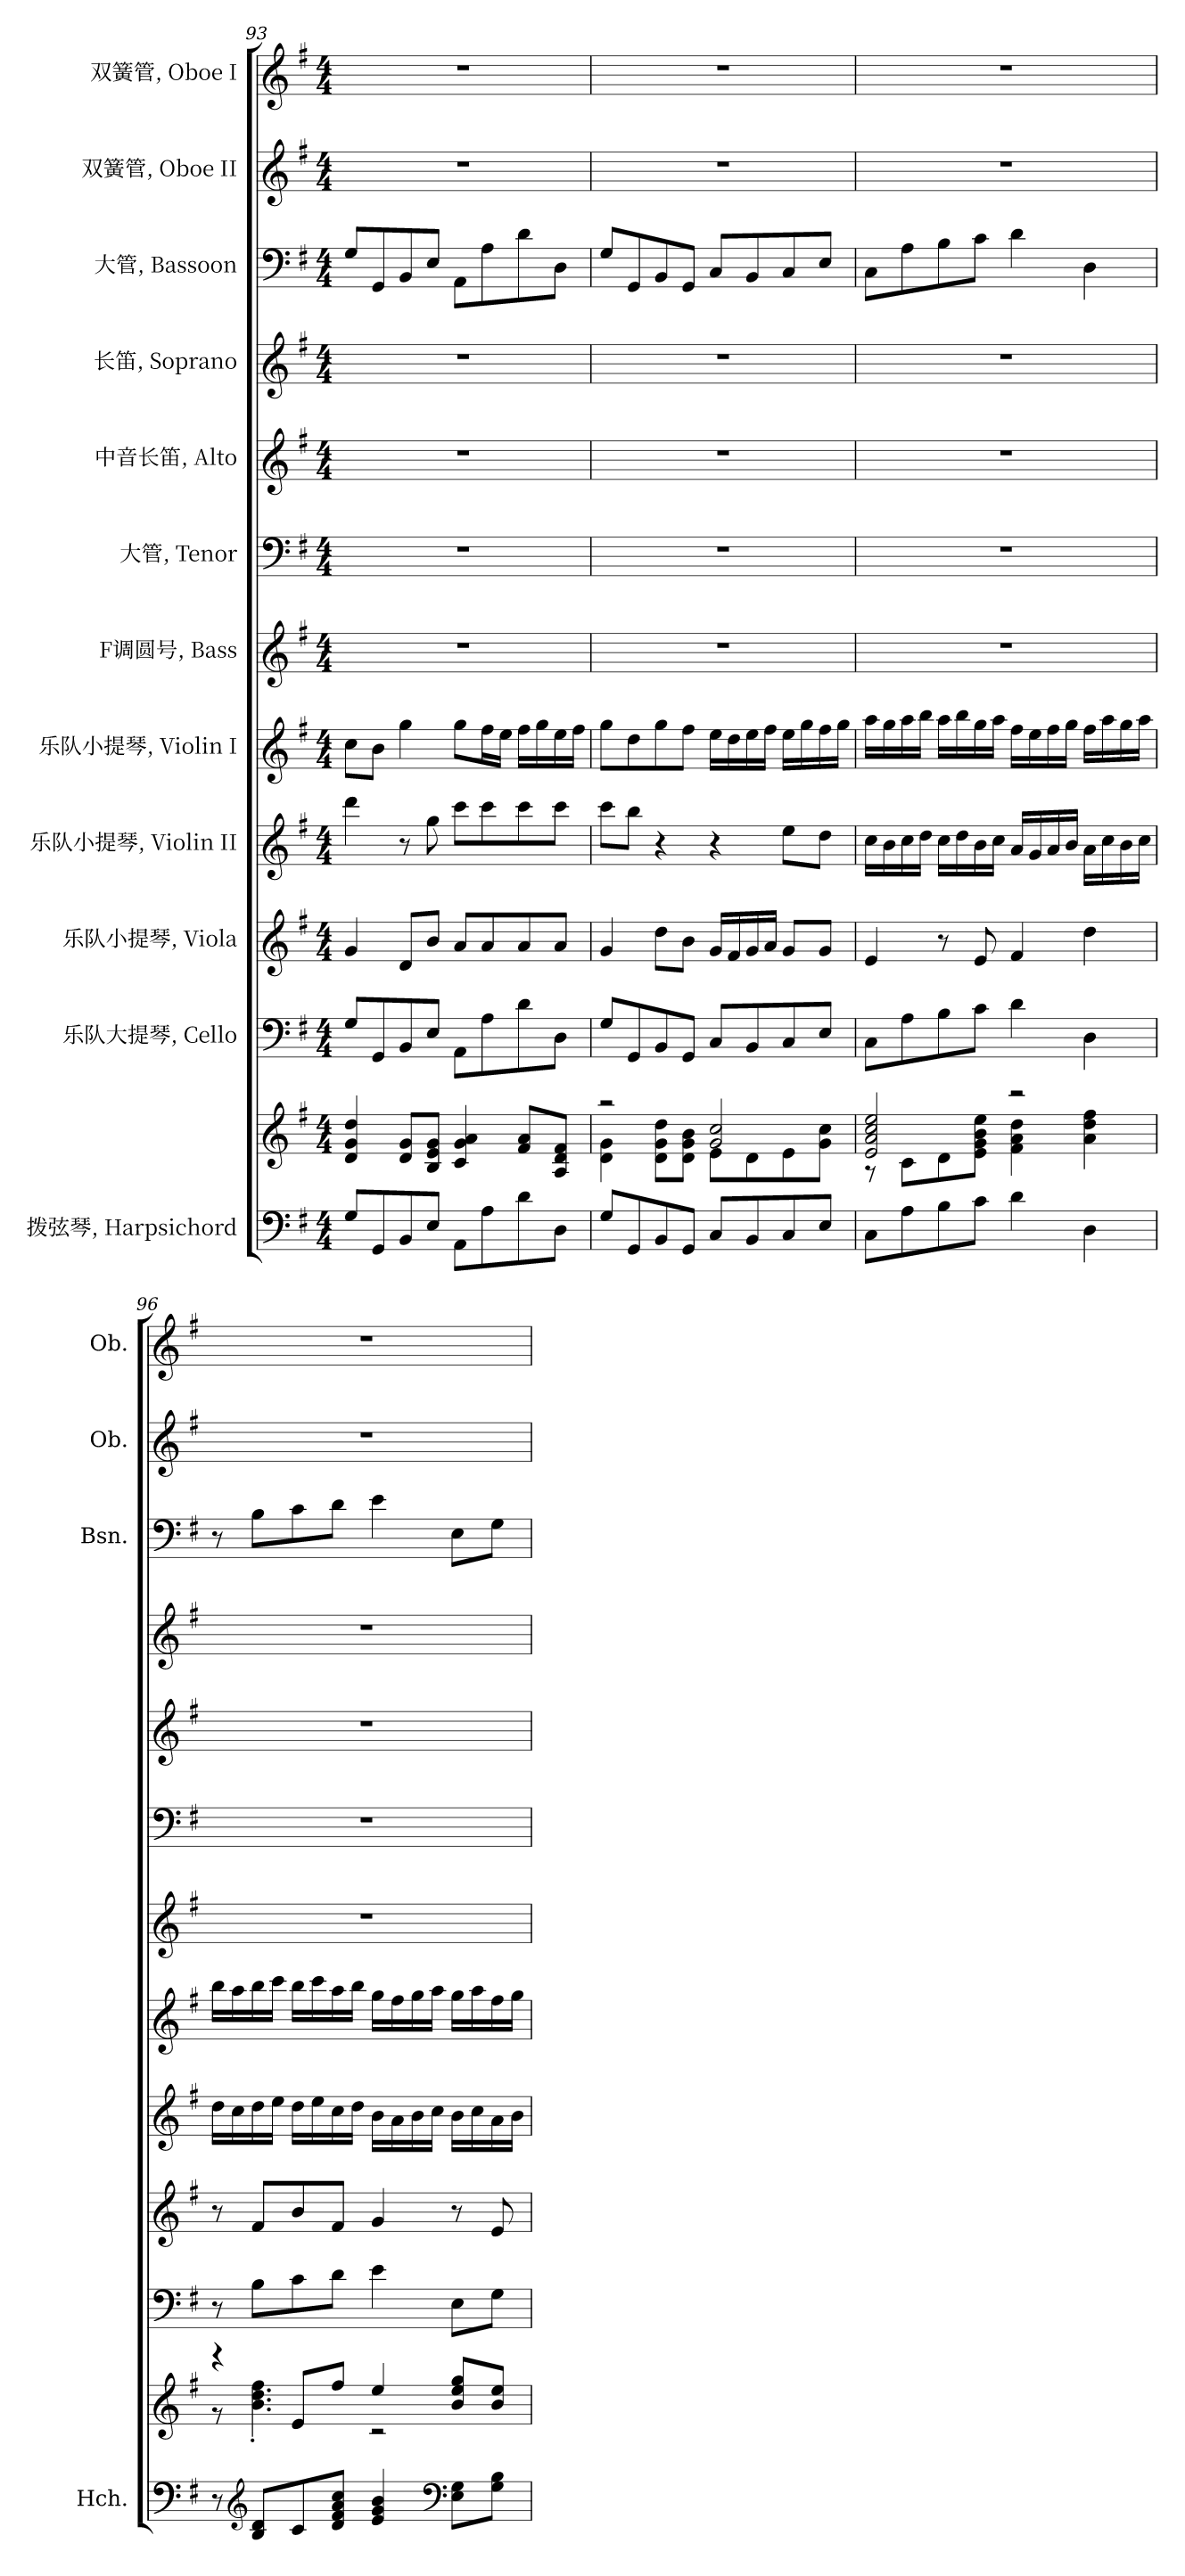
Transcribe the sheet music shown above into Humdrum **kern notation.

**kern	**kern	**kern	**kern	**kern	**kern	**kern	**kern	**kern	**kern	**kern	**kern	**kern
*part12	*part12	*part11	*part10	*part9	*part8	*part7	*part6	*part5	*part4	*part3	*part2	*part1
*staff13	*staff12	*staff11	*staff10	*staff9	*staff8	*staff7	*staff6	*staff5	*staff4	*staff3	*staff2	*staff1
*I"拨弦琴, Harpsichord	*	*I"乐队大提琴, Cello	*I"乐队小提琴, Viola	*I"乐队小提琴, Violin II	*I"乐队小提琴, Violin I	*I"F调圆号, Bass	*I"大管, Tenor	*I"中音长笛, Alto	*I"长笛, Soprano	*I"大管, Bassoon	*I"双簧管, Oboe II	*I"双簧管, Oboe I
*I'Hch.	*	*	*	*	*	*	*	*	*	*I'Bsn.	*I'Ob.	*I'Ob.
*clefF4	*clefG2	*clefF4	*clefG2	*clefG2	*clefG2	*clefG2	*clefF4	*clefG2	*clefG2	*clefF4	*clefG2	*clefG2
*	*	*	*	*	*	*ITrd4c7	*	*ITrd3c5	*	*	*	*
*k[f#]	*k[f#]	*k[f#]	*k[f#]	*k[f#]	*k[f#]	*k[]	*k[f#]	*k[f#c#]	*k[f#]	*k[f#]	*k[f#]	*k[f#]
*M4/4	*M4/4	*M4/4	*M4/4	*M4/4	*M4/4	*M4/4	*M4/4	*M4/4	*M4/4	*M4/4	*M4/4	*M4/4
=93	=93	=93	=93	=93	=93	=93	=93	=93	=93	=93	=93	=93
8G/L	4d/ 4g/ 4dd/	8G/L	4g/	4ddd\	8cc\L	1r	1r	1r	1r	8G/L	1r	1r
8GG/	.	8GG/	.	.	8b\J	.	.	.	.	8GG/	.	.
8BB/	8d/ 8g/L	8BB/	8d/L	8r	4gg\	.	.	.	.	8BB/	.	.
8E/J	8B/ 8e/ 8g/J	8E/J	8b/J	8gg\	.	.	.	.	.	8E/J	.	.
8AA\L	4c/ 4g/ 4a/	8AA\L	8a/L	8ccc\L	8gg\L	.	.	.	.	8AA\L	.	.
8A\	.	8A\	8a/	8ccc\	16ff#\L	.	.	.	.	8A\	.	.
.	.	.	.	.	16ee\JJ	.	.	.	.	.	.	.
8d\	8f#/ 8a/L	8d\	8a/	8ccc\	16ff#\LL	.	.	.	.	8d\	.	.
.	.	.	.	.	16gg\	.	.	.	.	.	.	.
8D\J	8A/ 8d/ 8f#/J	8D\J	8a/J	8ccc\J	16ee\	.	.	.	.	8D\J	.	.
.	.	.	.	.	16ff#\JJ	.	.	.	.	.	.	.
!!LO:PB:g=z
=94	=94	=94	=94	=94	=94	=94	=94	=94	=94	=94	=94	=94
*	*^	*	*	*	*	*	*	*	*	*	*	*
8G/L	2r	4d\ 4g\	8G/L	4g/	8ccc\L	8gg\L	1r	1r	1r	1r	8G/L	1r	1r
8GG/	.	.	8GG/	.	8bb\J	8dd\	.	.	.	.	8GG/	.	.
8BB/	.	8d\ 8g\ 8dd\L	8BB/	8dd\L	4r	8gg\	.	.	.	.	8BB/	.	.
8GG/J	.	8d\ 8g\ 8b\J	8GG/J	8b\J	.	8ff#\J	.	.	.	.	8GG/J	.	.
8C/L	2g/ 2cc/	8e\L	8C/L	16g/LL	4r	16ee\LL	.	.	.	.	8C/L	.	.
.	.	.	.	16f#/	.	16dd\	.	.	.	.	.	.	.
8BB/	.	8d\	8BB/	16g/	.	16ee\	.	.	.	.	8BB/	.	.
.	.	.	.	16a/JJ	.	16ff#\JJ	.	.	.	.	.	.	.
8C/	.	8e\	8C/	8g/L	8ee\L	16ee\LL	.	.	.	.	8C/	.	.
.	.	.	.	.	.	16gg\	.	.	.	.	.	.	.
8E/J	.	8g\ 8cc\J	8E/J	8g/J	8dd\J	16ff#\	.	.	.	.	8E/J	.	.
.	.	.	.	.	.	16gg\JJ	.	.	.	.	.	.	.
=95	=95	=95	=95	=95	=95	=95	=95	=95	=95	=95	=95	=95	=95
8C\L	2e/ 2a/ 2cc/ 2ee/	8r	8C\L	4e/	16cc\LL	16aa\LL	1r	1r	1r	1r	8C\L	1r	1r
.	.	.	.	.	16b\	16gg\	.	.	.	.	.	.	.
8A\	.	8c\L	8A\	.	16cc\	16aa\	.	.	.	.	8A\	.	.
.	.	.	.	.	16dd\JJ	16bb\JJ	.	.	.	.	.	.	.
8B\	.	8d\	8B\	8r	16cc\LL	16aa\LL	.	.	.	.	8B\	.	.
.	.	.	.	.	16dd\	16bb\	.	.	.	.	.	.	.
8c\J	.	8e\ 8g\ 8b\ 8ee\J	8c\J	8e/	16b\	16gg\	.	.	.	.	8c\J	.	.
.	.	.	.	.	16cc\JJ	16aa\JJ	.	.	.	.	.	.	.
4d\	2r	4f#\ 4a\ 4dd\	4d\	4f#/	16a/LL	16ff#\LL	.	.	.	.	4d\	.	.
.	.	.	.	.	16g/	16ee\	.	.	.	.	.	.	.
.	.	.	.	.	16a/	16ff#\	.	.	.	.	.	.	.
.	.	.	.	.	16b/JJ	16gg\JJ	.	.	.	.	.	.	.
4D\	.	4a\ 4dd\ 4ff#\	4D\	4dd\	16a\LL	16ff#\LL	.	.	.	.	4D\	.	.
.	.	.	.	.	16cc\	16aa\	.	.	.	.	.	.	.
.	.	.	.	.	16b\	16gg\	.	.	.	.	.	.	.
.	.	.	.	.	16cc\JJ	16aa\JJ	.	.	.	.	.	.	.
!!LO:PB:g=z
=96	=96	=96	=96	=96	=96	=96	=96	=96	=96	=96	=96	=96	=96
8r	4r	8r	8r	8r	16dd\LL	16bb\LL	1r	1r	1r	1r	8r	1r	1r
.	.	.	.	.	16cc\	16aa\	.	.	.	.	.	.	.
*clefG2	*	*	*	*	*	*	*	*	*	*	*	*	*
8B/ 8d/L	.	4.b\' 4.dd\' 4.ff#\'	8B\L	8f#/L	16dd\	16bb\	.	.	.	.	8B\L	.	.
.	.	.	.	.	16ee\JJ	16ccc\JJ	.	.	.	.	.	.	.
8c/	8e/L	.	8c\	8b/	16dd\LL	16bb\LL	.	.	.	.	8c\	.	.
.	.	.	.	.	16ee\	16ccc\	.	.	.	.	.	.	.
8d/ 8f#/ 8a/ 8cc/J	8ff#/J	.	8d\J	8f#/J	16cc\	16aa\	.	.	.	.	8d\J	.	.
.	.	.	.	.	16dd\JJ	16bb\JJ	.	.	.	.	.	.	.
4e/ 4g/ 4b/	4ee/	2r	4e\	4g/	16b\LL	16gg\LL	.	.	.	.	4e\	.	.
.	.	.	.	.	16a\	16ff#\	.	.	.	.	.	.	.
.	.	.	.	.	16b\	16gg\	.	.	.	.	.	.	.
.	.	.	.	.	16cc\JJ	16aa\JJ	.	.	.	.	.	.	.
*clefF4	*	*	*	*	*	*	*	*	*	*	*	*	*
8E\ 8G\L	8b/ 8ee/ 8gg/L	.	8E\L	8r	16b\LL	16gg\LL	.	.	.	.	8E\L	.	.
.	.	.	.	.	16cc\	16aa\	.	.	.	.	.	.	.
8G\ 8B\J	8b/ 8ee/J	.	8G\J	8e/	16a\	16ff#\	.	.	.	.	8G\J	.	.
.	.	.	.	.	16b\JJ	16gg\JJ	.	.	.	.	.	.	.
*	*v	*v	*	*	*	*	*	*	*	*	*	*	*
=	=	=	=	=	=	=	=	=	=	=	=	=
*-	*-	*-	*-	*-	*-	*-	*-	*-	*-	*-	*-	*-
